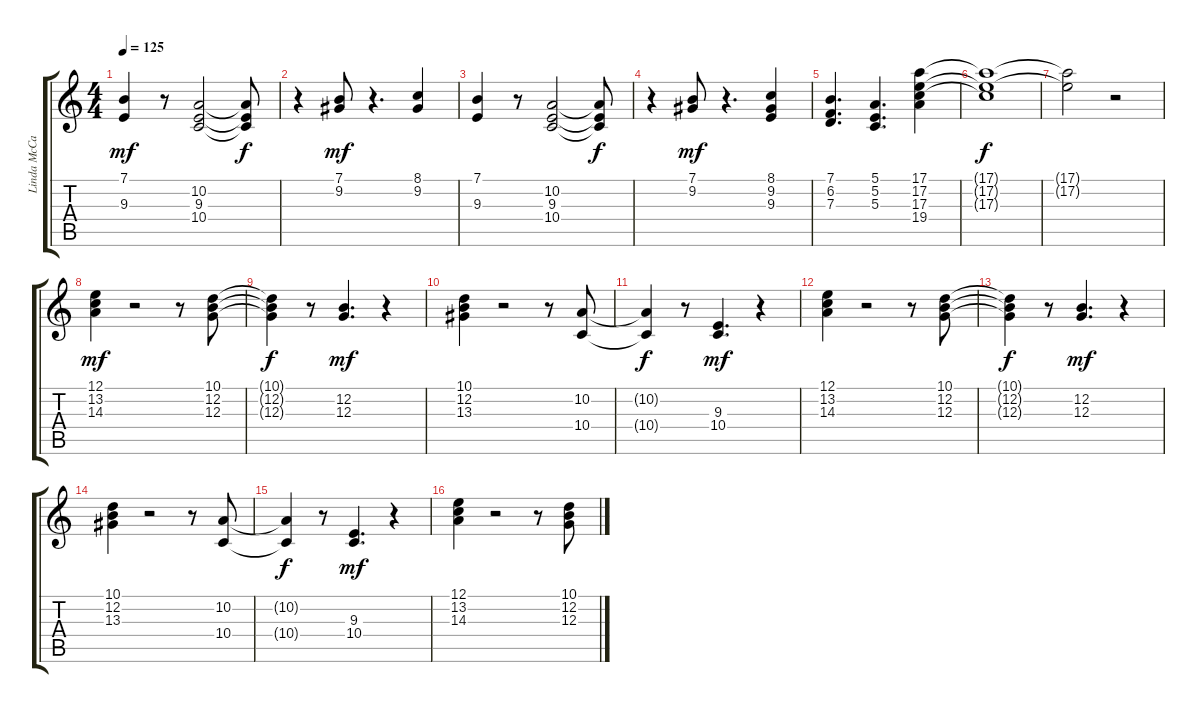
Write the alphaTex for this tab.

\track ("Linda McCartney HR" "Linda McCa") {instrument acousticgrandpiano}
\staff {score tabs}
\tuning (E4 B3 G3 D3 A2 E2) {hide}
\ts (4 4)
\tempo 125
\clef g2
\ks c
(7.1 9.3).4{dy mf} r.8 (10.2 9.3 10.4).2 (10.2{t} 9.3{t} 10.4{t}).8{dy f} |
r.4 (7.1 9.2).8{dy mf} r.4{d} (8.1 9.2).4 |
(7.1 9.3).4 r.8 (10.2 9.3 10.4).2 (10.2{t} 9.3{t} 10.4{t}).8{dy f} |
r.4 (7.1 9.2).8{dy mf} r.4{d} (8.1 9.2 9.3).4 |
(7.1 6.2 7.3).4{d} (5.1 5.2 5.3).4{d} (17.1 17.2 17.3 19.4).4 |
(17.1{t} 17.2{t} 17.3{t}).1{dy f} |
(17.1{t} 17.2{t}).2 r.2 |
(12.1 13.2 14.3).4{dy mf} r.2 r.8 (10.1 12.2 12.3).8 |
(10.1{t} 12.2{t} 12.3{t}).4{dy f} r.8 (12.2 12.3).4{d dy mf} r.4 |
(10.1 12.2 13.3).4 r.2 r.8 (10.2 10.4).8 |
(10.2{t} 10.4{t}).4{dy f} r.8 (9.3 10.4).4{d dy mf} r.4 |
(12.1 13.2 14.3).4 r.2 r.8 (10.1 12.2 12.3).8 |
(10.1{t} 12.2{t} 12.3{t}).4{dy f} r.8 (12.2 12.3).4{d dy mf} r.4 |
(10.1 12.2 13.3).4 r.2 r.8 (10.2 10.4).8 |
(10.2{t} 10.4{t}).4{dy f} r.8 (9.3 10.4).4{d dy mf} r.4 |
(12.1 13.2 14.3).4 r.2 r.8 (10.1 12.2 12.3).8
